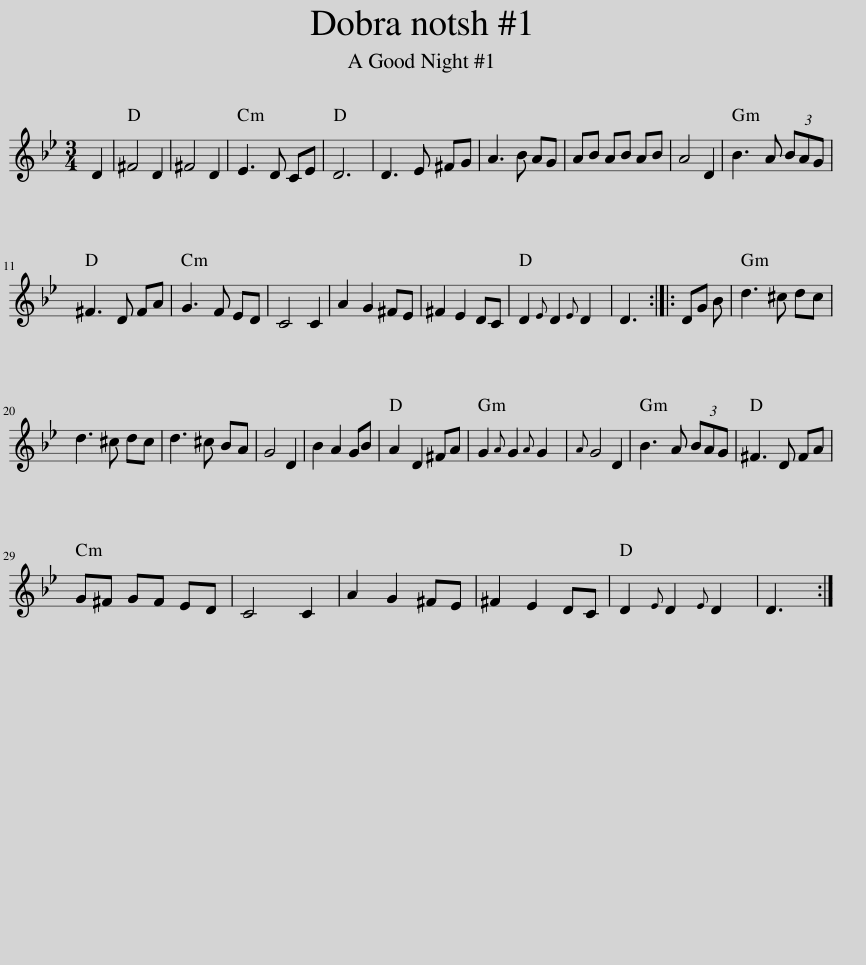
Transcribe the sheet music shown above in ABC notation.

X:1
L:1/8
M:3/4
I:linebreak $
K:Gmin
V:1 treble
V:1
 D2 | ^F4 D2 | ^F4 D2 | E3 D CE | D6 | %5
 D3 E ^FG | A3 B AG | AB AB AB | A4 D2 | B3 A (3BAG |$ %10
 ^F3 D FA | G3 F ED | C4 C2 | A2 G2 ^FE | ^F2 E2 DC | %15
 D2{E} D2{E} D2 | D3 :: DG B | d3 ^c dc |$ d3 ^c dc | %20
 d3 ^c BA | G4 D2 | B2 A2 GB | A2 D2 ^FA | G2{A} G2{A} G2 | %25
{A} G4 D2 | B3 A (3BAG | ^F3 D FA |$ G^F GF ED | C4 C2 | %30
 A2 G2 ^FE | ^F2 E2 DC | D2{E} D2{E} D2 | D3 :| %34
